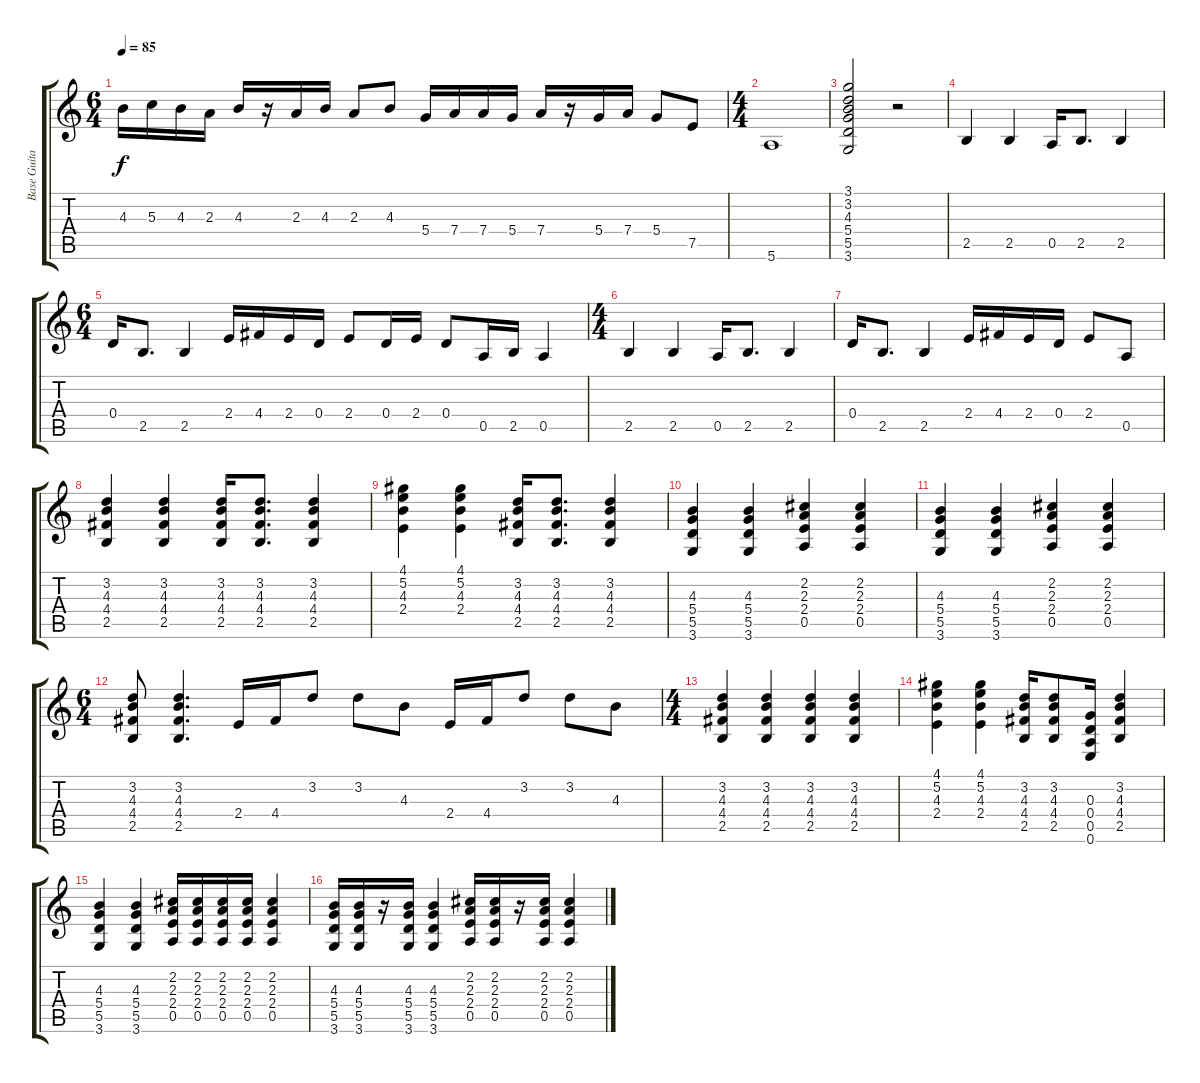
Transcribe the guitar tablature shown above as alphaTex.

\track ("Base Guitar" "Base Guita") {instrument overdrivenguitar}
\staff {score tabs}
\tuning (E4 B3 G3 D3 A2 E2) {hide}
\ts (6 4)
\tempo 85
\clef g2
\ks c
4.3.16{dy f instrument overdrivenguitar} 5.3.16 4.3.16 2.3.16 4.3.16 r.16 2.3.16 4.3.16 2.3.8 4.3.8 5.4.16 7.4.16 7.4.16 5.4.16 7.4.16 r.16 5.4.16 7.4.16 5.4.8 7.5.8 |
\ts (4 4)
5.6.1 |
(3.1 3.2 4.3 5.4 5.5 3.6).2 r.2 |
2.5.4 2.5.4 0.5.16 2.5.8{d} 2.5.4 |
\ts (6 4)
0.4.16 2.5.8{d} 2.5.4 2.4.16 4.4.16 2.4.16 0.4.16 2.4.8 0.4.16 2.4.16 0.4.8 0.5.16 2.5.16 0.5.4 |
\ts (4 4)
2.5.4 2.5.4 0.5.16 2.5.8{d} 2.5.4 |
0.4.16 2.5.8{d} 2.5.4 2.4.16 4.4.16 2.4.16 0.4.16 2.4.8 0.5.8 |
(3.2 4.3 4.4 2.5).4 (3.2 4.3 4.4 2.5).4 (3.2 4.3 4.4 2.5).16 (3.2 4.3 4.4 2.5).8{d} (3.2 4.3 4.4 2.5).4 |
(4.1 5.2 4.3 2.4).4 (4.1 5.2 4.3 2.4).4 (3.2 4.3 4.4 2.5).16 (3.2 4.3 4.4 2.5).8{d} (3.2 4.3 4.4 2.5).4 |
(4.3 5.4 5.5 3.6).4 (4.3 5.4 5.5 3.6).4 (2.2 2.3 2.4 0.5).4 (2.2 2.3 2.4 0.5).4 |
(4.3 5.4 5.5 3.6).4 (4.3 5.4 5.5 3.6).4 (2.2 2.3 2.4 0.5).4 (2.2 2.3 2.4 0.5).4 |
\ts (6 4)
(3.2 4.3 4.4 2.5).8 (3.2 4.3 4.4 2.5).4{d} 2.4.16 4.4.16 3.2.8 3.2.8 4.3.8 2.4.16 4.4.16 3.2.8 3.2.8 4.3.8 |
\ts (4 4)
(3.2 4.3 4.4 2.5).4 (3.2 4.3 4.4 2.5).4 (3.2 4.3 4.4 2.5).4 (3.2 4.3 4.4 2.5).4 |
(4.1 5.2 4.3 2.4).4 (4.1 5.2 4.3 2.4).4 (3.2 4.3 4.4 2.5).16 (3.2 4.3 4.4 2.5).8 (0.3 0.4 0.5 0.6).16 (3.2 4.3 4.4 2.5).4 |
(4.3 5.4 5.5 3.6).4 (4.3 5.4 5.5 3.6).4 (2.2 2.3 2.4 0.5).16 (2.2 2.3 2.4 0.5).16 (2.2 2.3 2.4 0.5).16 (2.2 2.3 2.4 0.5).16 (2.2 2.3 2.4 0.5).4 |
(4.3 5.4 5.5 3.6).16 (4.3 5.4 5.5 3.6).16 r.16 (4.3 5.4 5.5 3.6).16 (4.3 5.4 5.5 3.6).4 (2.2 2.3 2.4 0.5).16 (2.2 2.3 2.4 0.5).16 r.16 (2.2 2.3 2.4 0.5).16 (2.2 2.3 2.4 0.5).4
